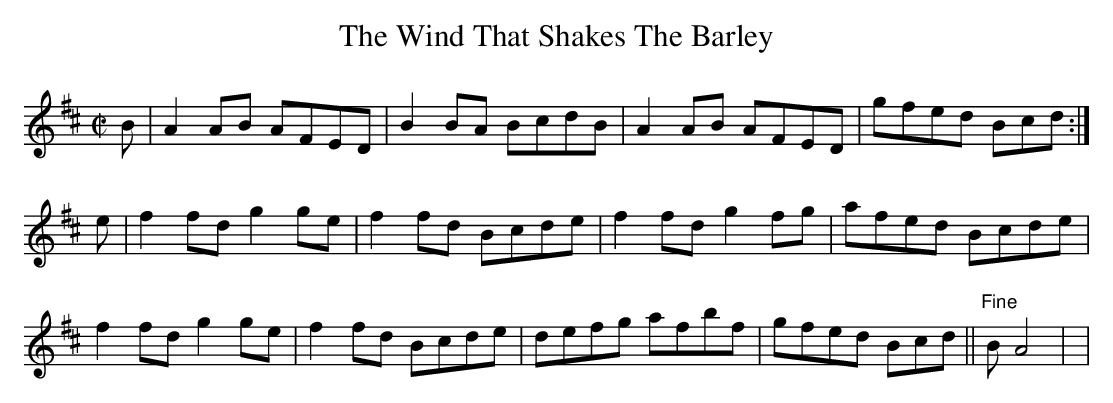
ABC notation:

X:1
T:The Wind That Shakes The Barley
M:C|
K:D
B| A2 AB AFED|B2 BA BcdB|A2 AB AFED|gfed Bcd :|
e|f2 fd g2 ge|f2 fd Bcde|f2 fd g2 fg|afed Bcde|
f2 fd g2 ge|f2 fd Bcde|defg afbf|gfed Bcd ||"Fine"B A4 |>|
